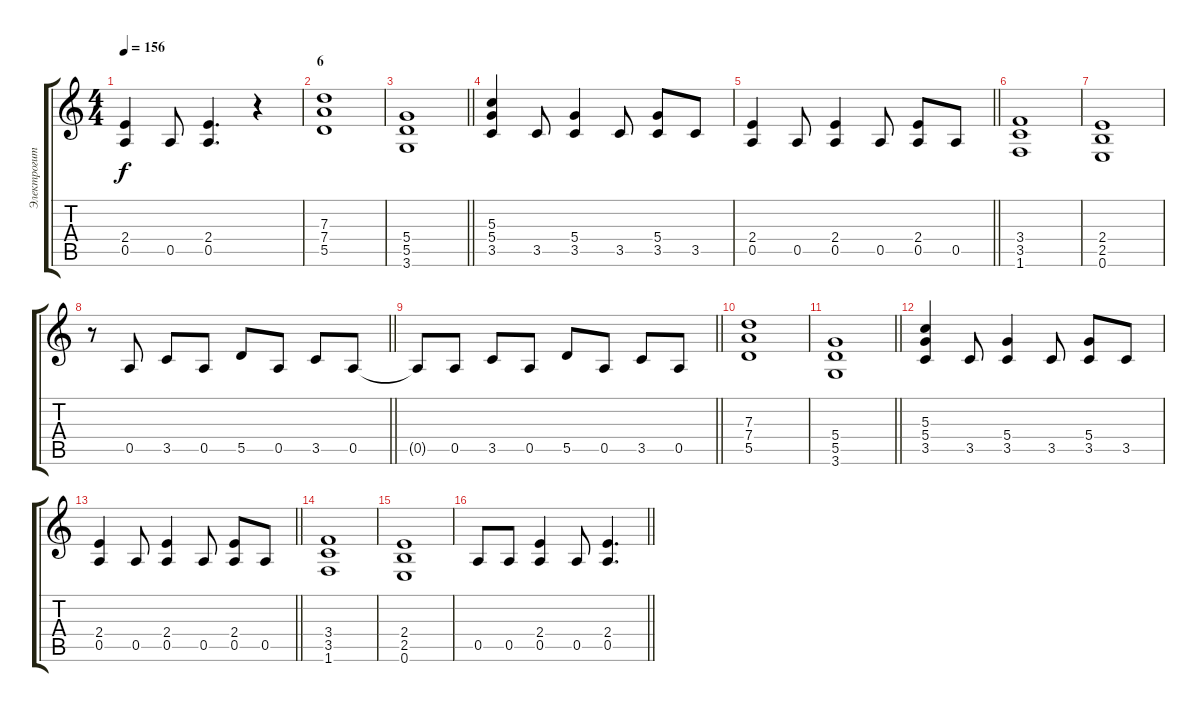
\track ("Электрогитара" "Электрогит") {instrument distortionguitar}
\staff {score tabs}
\tuning (E4 B3 G3 D3 A2 E2) {hide}
\ts (4 4)
\tempo 156
\clef g2
\ks c
(2.4 0.5).4{dy f} 0.5.8 (2.4 0.5).4{d} r.4 |
\section ("" "6")
(7.3 7.4 5.5).1{volume 13 balance 4} |
\barLineRight lightlight
(5.4 5.5 3.6).1 |
(5.3 5.4 3.5).4 3.5.8 (5.4 3.5).4 3.5.8 (5.4 3.5).8 3.5.8 |
\barLineRight lightlight
(2.4 0.5).4 0.5.8 (2.4 0.5).4 0.5.8 (2.4 0.5).8 0.5.8 |
(3.4 3.5 1.6).1 |
(2.4 2.5 0.6).1 |
\barLineRight lightlight
r.8 0.5.8 3.5.8 0.5.8 5.5.8 0.5.8 3.5.8 0.5.8 |
\barLineRight lightlight
0.5{t}.8 0.5.8 3.5.8 0.5.8 5.5.8 0.5.8 3.5.8 0.5.8 |
(7.3 7.4 5.5).1 |
\barLineRight lightlight
(5.4 5.5 3.6).1 |
(5.3 5.4 3.5).4 3.5.8 (5.4 3.5).4 3.5.8 (5.4 3.5).8 3.5.8 |
\barLineRight lightlight
(2.4 0.5).4 0.5.8 (2.4 0.5).4 0.5.8 (2.4 0.5).8 0.5.8 |
(3.4 3.5 1.6).1 |
(2.4 2.5 0.6).1 |
\barLineRight lightlight
0.5.8 0.5.8 (2.4 0.5).4 0.5.8 (2.4 0.5).4{d}
